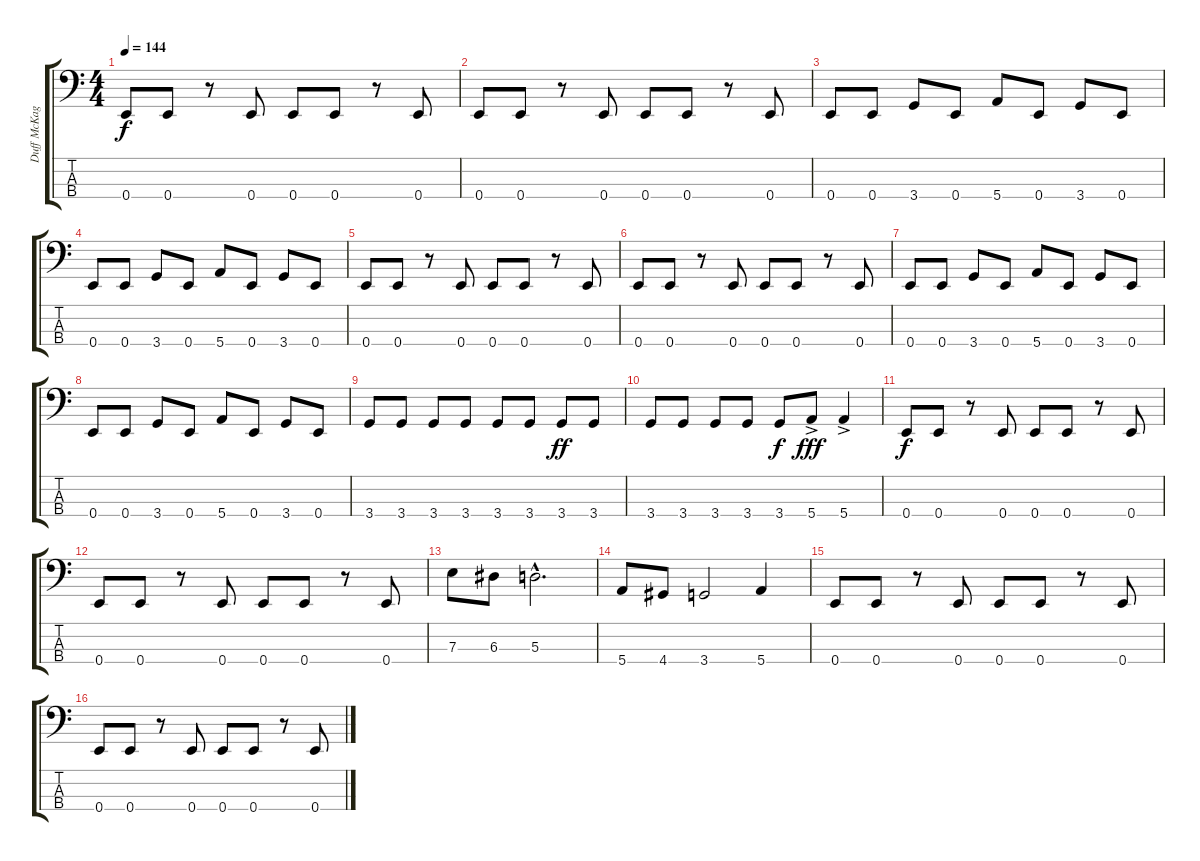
\track ("Duff McKagan" "Duff McKag") {instrument electricbassfinger}
\staff {score tabs}
\tuning (G2 D2 A1 E1) {hide}
\ts (4 4)
\tempo 144
\clef f4
\ks c
0.4.8{dy f} 0.4.8 r.8 0.4.8 0.4.8 0.4.8 r.8 0.4.8 |
0.4.8 0.4.8 r.8 0.4.8 0.4.8 0.4.8 r.8 0.4.8 |
0.4.8 0.4.8 3.4.8 0.4.8 5.4.8 0.4.8 3.4.8 0.4.8 |
0.4.8 0.4.8 3.4.8 0.4.8 5.4.8 0.4.8 3.4.8 0.4.8 |
0.4.8 0.4.8 r.8 0.4.8 0.4.8 0.4.8 r.8 0.4.8 |
0.4.8 0.4.8 r.8 0.4.8 0.4.8 0.4.8 r.8 0.4.8 |
0.4.8 0.4.8 3.4.8 0.4.8 5.4.8 0.4.8 3.4.8 0.4.8 |
0.4.8 0.4.8 3.4.8 0.4.8 5.4.8 0.4.8 3.4.8 0.4.8 |
3.4.8 3.4.8 3.4.8 3.4.8 3.4.8 3.4.8 3.4.8{dy ff} 3.4.8 |
3.4.8 3.4.8 3.4.8 3.4.8 3.4.8{dy f} 5.4{ac}.8{dy fff} 5.4{ac}.4 |
0.4.8{dy f} 0.4.8 r.8 0.4.8 0.4.8 0.4.8 r.8 0.4.8 |
0.4.8 0.4.8 r.8 0.4.8 0.4.8 0.4.8 r.8 0.4.8 |
7.3.8 6.3.8 5.3{hac}.2{d} |
5.4.8 4.4.8 3.4.2 5.4.4 |
0.4.8 0.4.8 r.8 0.4.8 0.4.8 0.4.8 r.8 0.4.8 |
0.4.8 0.4.8 r.8 0.4.8 0.4.8 0.4.8 r.8 0.4.8
